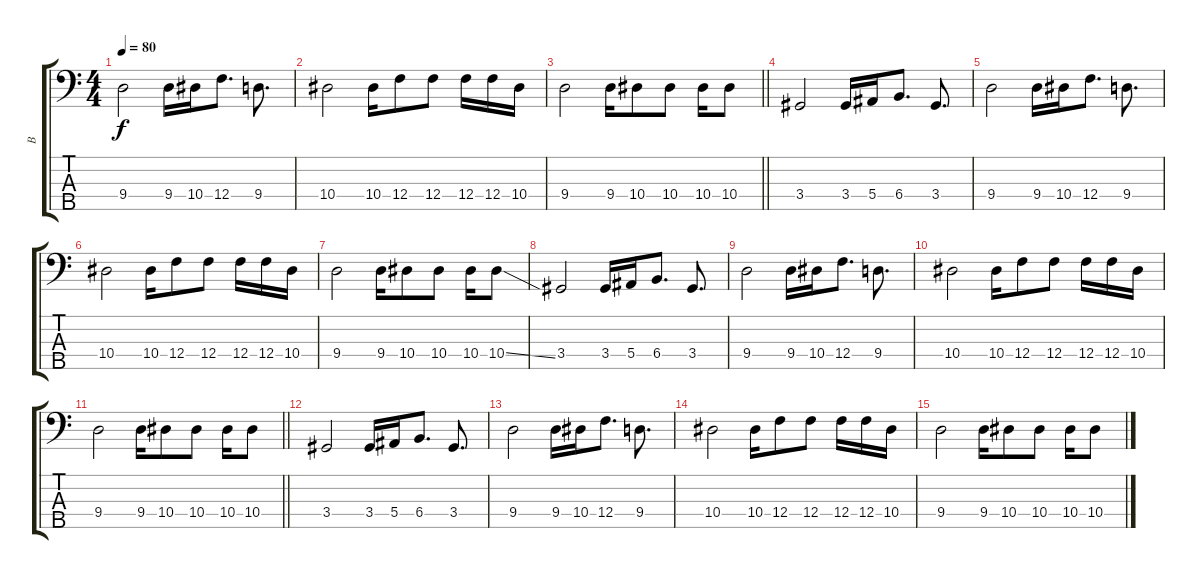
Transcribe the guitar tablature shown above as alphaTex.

\track ("B" "B") {instrument electricbassfinger}
\staff {score tabs}
\tuning (Ab2 Eb2 Bb1 F1 Bb0) {hide}
\ts (4 4)
\tempo 80
\clef f4
\ks c
9.4.2{dy f} 9.4.16 10.4.16 12.4.8{d} 9.4.8{d} |
10.4.2 10.4.16 12.4.8 12.4.8 12.4.16 12.4.16 10.4.16 |
\barLineRight lightlight
9.4.2 9.4.16 10.4.8 10.4.8 10.4.16 10.4.8 |
3.4.2 3.4.16 5.4.16 6.4.8{d} 3.4.8{d} |
9.4.2 9.4.16 10.4.16 12.4.8{d} 9.4.8{d} |
10.4.2 10.4.16 12.4.8 12.4.8 12.4.16 12.4.16 10.4.16 |
9.4.2 9.4.16 10.4.8 10.4.8 10.4.16 10.4{ss}.8 |
3.4.2 3.4.16 5.4.16 6.4.8{d} 3.4.8{d} |
9.4.2 9.4.16 10.4.16 12.4.8{d} 9.4.8{d} |
10.4.2 10.4.16 12.4.8 12.4.8 12.4.16 12.4.16 10.4.16 |
\barLineRight lightlight
9.4.2 9.4.16 10.4.8 10.4.8 10.4.16 10.4.8 |
3.4.2 3.4.16 5.4.16 6.4.8{d} 3.4.8{d} |
9.4.2 9.4.16 10.4.16 12.4.8{d} 9.4.8{d} |
10.4.2 10.4.16 12.4.8 12.4.8 12.4.16 12.4.16 10.4.16 |
9.4.2 9.4.16 10.4.8 10.4.8 10.4.16 10.4.8
